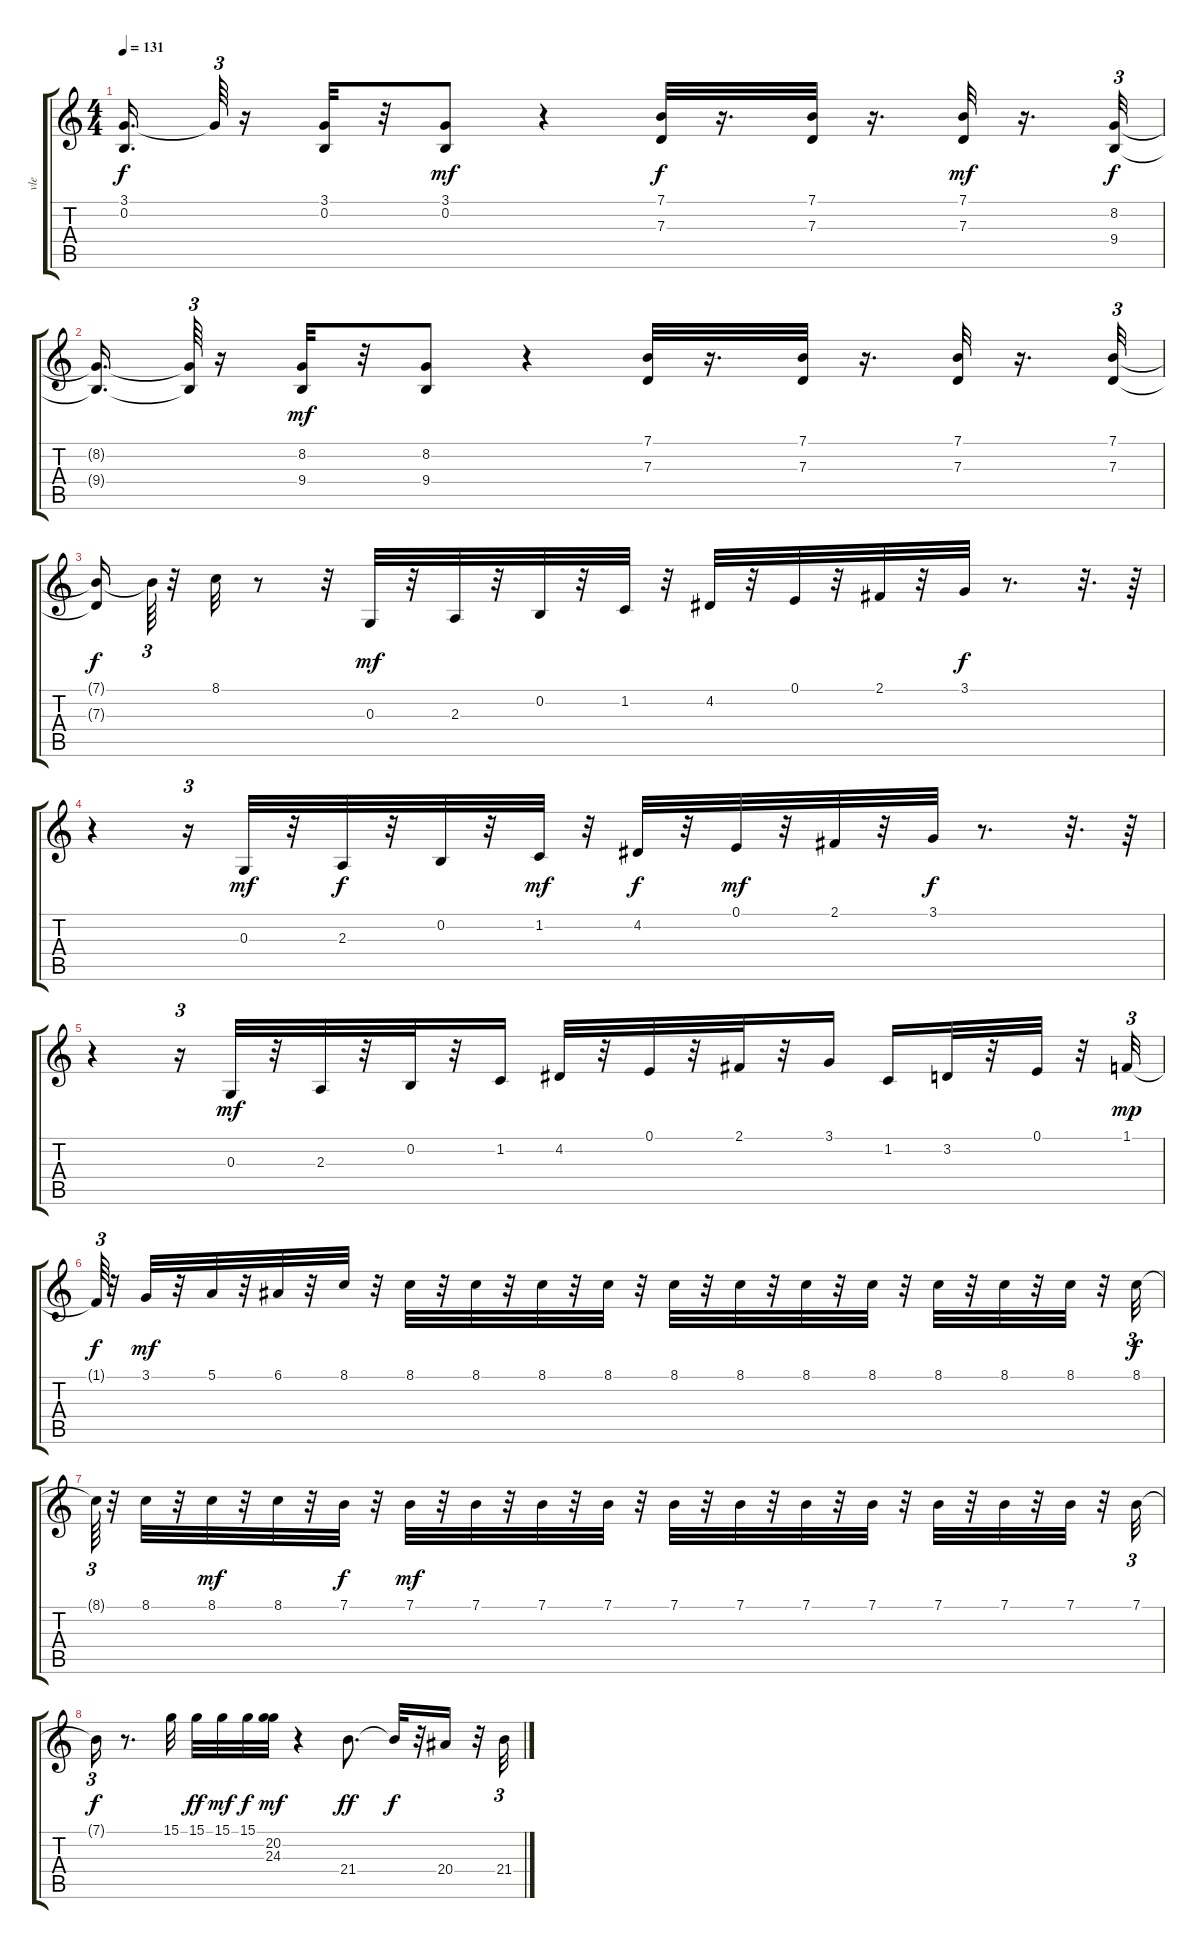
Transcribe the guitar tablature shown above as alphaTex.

\track ("vle" "vle") {instrument stringensemble2}
\staff {score tabs}
\tuning (E4 B3 G3 D3 A2 E2) {hide}
\ts (4 4)
\tempo 131
\clef g2
\ks c
(3.1{t} 0.2{t}).16{d dy f} 3.1{t}.64{tu (3 2)} r.16 (3.1 0.2).32 r.32 (3.1 0.2).8{dy mf} r.4 (7.1 7.3).32{dy f} r.16{d} (7.1 7.3).32 r.16{d} (7.1 7.3).32{dy mf} r.16{d} (8.2 9.4).32{tu (3 2) dy f} |
(8.2{t} 9.4{t}).16{d} (8.2{t} 9.4{t}).64{tu (3 2)} r.16 (8.2 9.4).32{dy mf} r.32 (8.2 9.4).8 r.4 (7.1 7.3).32 r.16{d} (7.1 7.3).32 r.16{d} (7.1 7.3).32 r.16{d} (7.1 7.3).32{tu (3 2)} |
(7.1{t} 7.3{t}).16{dy f} 7.1{t}.64{tu (3 2)} r.32 8.1.32 r.8 r.32 0.3.32{dy mf} r.32 2.3.32 r.32 0.2.32 r.32 1.2.32 r.32 4.2.32 r.32 0.1.32 r.32 2.1.32 r.32 3.1.32{dy f} r.8{d} r.32{d} r.64 |
r.4 r.16{tu (3 2)} 0.3.32{dy mf} r.32 2.3.32{dy f} r.32 0.2.32 r.32 1.2.32{dy mf} r.32 4.2.32{dy f} r.32 0.1.32{dy mf} r.32 2.1.32 r.32 3.1.32{dy f} r.8{d} r.32{d} r.64 |
r.4 r.16{tu (3 2)} 0.3.32{dy mf} r.32 2.3.32 r.32 0.2.32 r.32 1.2.16 4.2.32 r.32 0.1.32 r.32 2.1.32 r.32 3.1.16 1.2.16 3.2.32 r.32 0.1.32 r.32 1.1.32{tu (3 2) dy mp} |
1.1{t}.64{tu (3 2) dy f} r.32 3.1.32{dy mf} r.32 5.1.32 r.32 6.1.32 r.32 8.1.32 r.32 8.1.32 r.32 8.1.32 r.32 8.1.32 r.32 8.1.32 r.32 8.1.32 r.32 8.1.32 r.32 8.1.32 r.32 8.1.32 r.32 8.1.32 r.32 8.1.32 r.32 8.1.32 r.32 8.1.32{tu (3 2) dy f} |
8.1{t}.64{tu (3 2)} r.32 8.1.32 r.32 8.1.32{dy mf} r.32 8.1.32 r.32 7.1.32{dy f} r.32 7.1.32{dy mf} r.32 7.1.32 r.32 7.1.32 r.32 7.1.32 r.32 7.1.32 r.32 7.1.32 r.32 7.1.32 r.32 7.1.32 r.32 7.1.32 r.32 7.1.32 r.32 7.1.32 r.32 7.1.32{tu (3 2)} |
7.1{t}.16{tu (3 2) dy f} r.8{d} 15.1.32 15.1.32{dy ff} 15.1.32{dy mf} 15.1.32{dy f} (20.2 24.3).32{dy mf} r.4 21.4.8{d dy ff} 21.4{t}.32{dy f} r.32 20.4.16 r.32 21.4.32{tu (3 2)}
